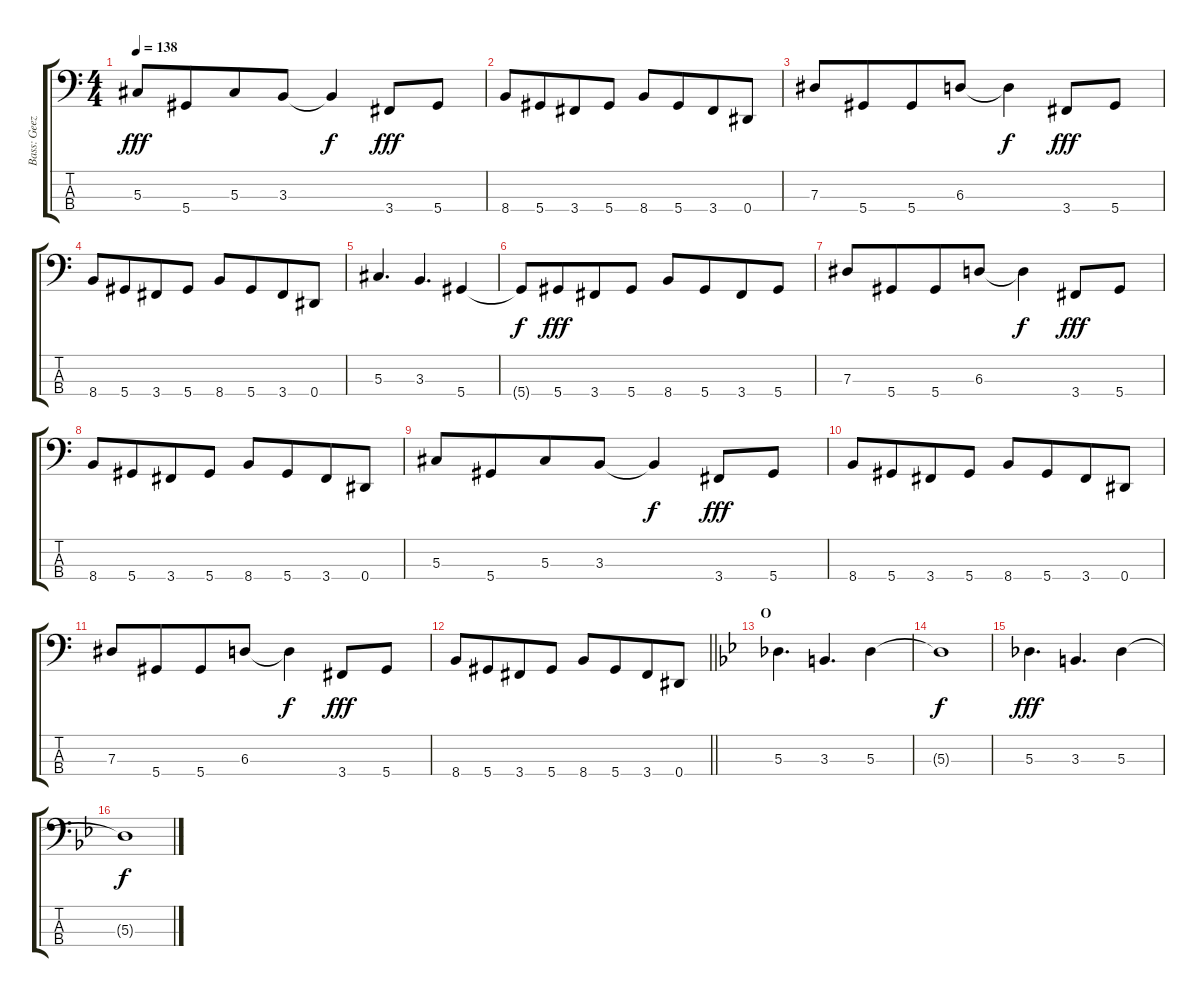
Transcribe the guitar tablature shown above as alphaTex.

\track ("Bass: Geezer" "Bass: Geez") {instrument electricbassfinger}
\staff {score tabs}
\tuning (Gb2 Db2 Ab1 Eb1) {hide}
\ts (4 4)
\tempo 138
\clef f4
\ks c
5.3.8{dy fff} 5.4.8{beam merge} 5.3.8 3.3.8 3.3{t}.4{dy f} 3.4.8{dy fff} 5.4.8 |
8.4.8 5.4.8{beam merge} 3.4.8 5.4.8 8.4.8 5.4.8{beam merge} 3.4.8 0.4.8 |
7.3.8 5.4.8{beam merge} 5.4.8 6.3.8 6.3{t}.4{dy f} 3.4.8{dy fff} 5.4.8 |
8.4.8 5.4.8{beam merge} 3.4.8 5.4.8 8.4.8 5.4.8{beam merge} 3.4.8 0.4.8 |
5.3.4{d} 3.3.4{d} 5.4.4 |
5.4{t}.8{dy f} 5.4.8{dy fff beam merge} 3.4.8 5.4.8 8.4.8 5.4.8{beam merge} 3.4.8 5.4.8 |
7.3.8 5.4.8{beam merge} 5.4.8 6.3.8 6.3{t}.4{dy f} 3.4.8{dy fff} 5.4.8 |
8.4.8 5.4.8{beam merge} 3.4.8 5.4.8 8.4.8 5.4.8{beam merge} 3.4.8 0.4.8 |
5.3.8 5.4.8{beam merge} 5.3.8 3.3.8 3.3{t}.4{dy f} 3.4.8{dy fff} 5.4.8 |
8.4.8 5.4.8{beam merge} 3.4.8 5.4.8 8.4.8 5.4.8{beam merge} 3.4.8 0.4.8 |
7.3.8 5.4.8{beam merge} 5.4.8 6.3.8 6.3{t}.4{dy f} 3.4.8{dy fff} 5.4.8 |
\barLineRight lightlight
8.4.8 5.4.8{beam merge} 3.4.8 5.4.8 8.4.8 5.4.8{beam merge} 3.4.8 0.4.8 |
\section ("" "O")
\ks bb
5.3.4{d} 3.3.4{d} 5.3.4 |
5.3{t}.1{dy f} |
5.3.4{d dy fff} 3.3.4{d} 5.3.4 |
5.3{t}.1{dy f}
